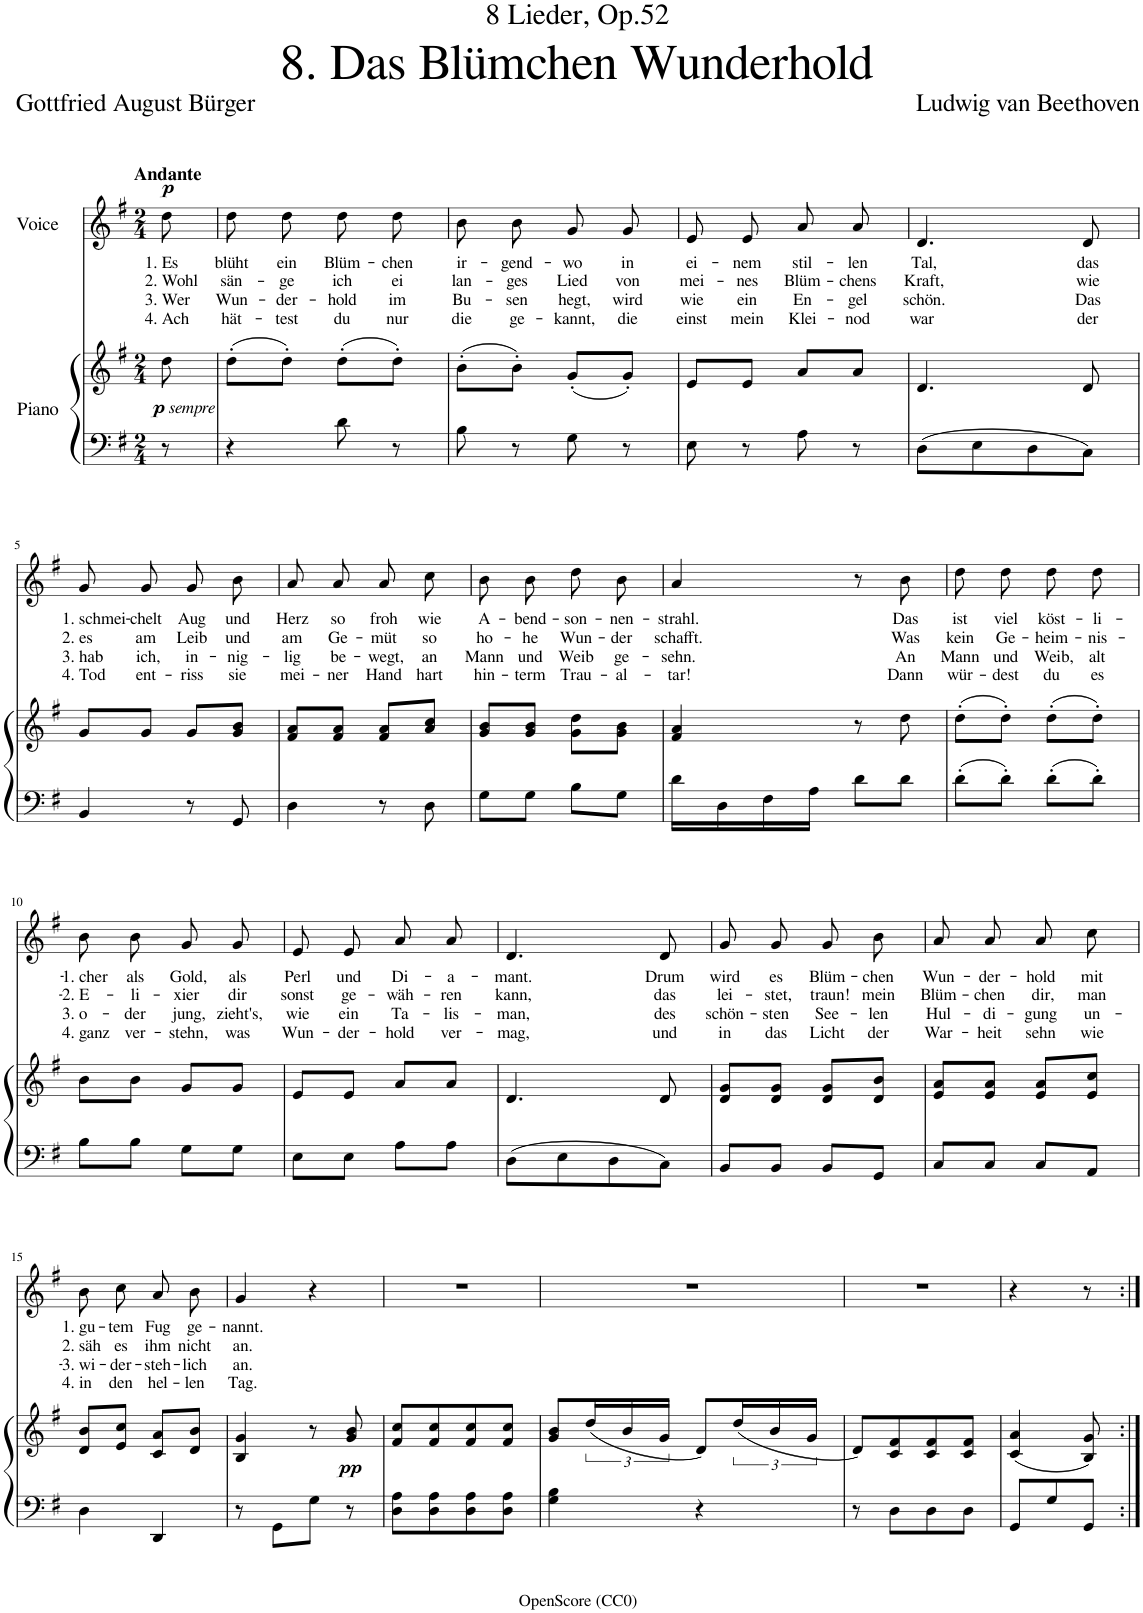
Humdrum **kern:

**kern	**kern	**dynam	**kern	**text	**text	**text	**text	**dynam
*part2	*part2	*part2	*part1	*part1	*part1	*part1	*part1	*part1
*staff3	*staff2	*staff2/3	*staff1	*staff1	*staff1	*staff1	*staff1	*staff1
*I"Piano	*	*	*I"Voice	*	*	*	*	*
*I'Pno	*	*	*	*	*	*	*	*
*clefF4	*clefG2	*	*clefG2	*	*	*	*	*
*k[f#]	*k[f#]	*	*k[f#]	*	*	*	*	*
*M2/4	*M2/4	*	*M2/4	*	*	*	*	*
=	=	=	=	=	=	=	=	=
!	!	!	!LO:TX:a:B:t=Andante	!	!	!	!	!
!	!	!LO:DY:b	!	!LO:LY:b	!LO:LY:b	!LO:LY:b	!LO:LY:b	!
!	!	!LO:DY:n=1:b	!	!	!	!	!	!LO:DY:a
8r	8dd\	p other-dynamics	8dd\	1. Es	2. Wohl	3. Wer	4. Ach	p
=1	=1	=1	=1	=1	=1	=1	=1	=1
!	!	!	!	!LO:LY:b	!LO:LY:b	!LO:LY:b	!LO:LY:b	!
4r	(8dd'\L	.	8dd\L	blüht	sän-	Wun-	hät-	.
!	!	!	!	!LO:LY:b	!LO:LY:b	!LO:LY:b	!LO:LY:b	!
.	8dd'\J)	.	8dd\J	ein	-ge	-der-	-test	.
!	!	!	!	!LO:LY:b	!LO:LY:b	!LO:LY:b	!LO:LY:b	!
8d\	(8dd'\L	.	8dd\L	Blüm-	ich	-hold	du	.
!	!	!	!	!LO:LY:b	!LO:LY:b	!LO:LY:b	!LO:LY:b	!
8r	8dd'\J)	.	8dd\J	-chen	ei	im	nur	.
=2	=2	=2	=2	=2	=2	=2	=2	=2
!	!	!	!	!LO:LY:b	!LO:LY:b	!LO:LY:b	!LO:LY:b	!
8B\	(8b'\L	.	8b\L	ir-	lan-	Bu-	die	.
!	!	!	!	!LO:LY:b	!LO:LY:b	!LO:LY:b	!LO:LY:b	!
8r	8b'\J)	.	8b\J	-gend-	-ges	-sen	ge-	.
!	!	!	!	!LO:LY:b	!LO:LY:b	!LO:LY:b	!LO:LY:b	!
8G\	(8g'/L	.	8g/L	-wo	Lied	hegt,	-kannt,	.
!	!	!	!	!LO:LY:b	!LO:LY:b	!LO:LY:b	!LO:LY:b	!
8r	8g'/J)	.	8g/J	in	von	wird	die	.
=3	=3	=3	=3	=3	=3	=3	=3	=3
!	!	!	!	!LO:LY:b	!LO:LY:b	!LO:LY:b	!LO:LY:b	!
8E\	8e/L	.	8e/L	ei-	mei-	wie	einst	.
!	!	!	!	!LO:LY:b	!LO:LY:b	!LO:LY:b	!LO:LY:b	!
8r	8e/J	.	8e/J	-nem	-nes	ein	mein	.
!	!	!	!	!LO:LY:b	!LO:LY:b	!LO:LY:b	!LO:LY:b	!
8A\	8a/L	.	8a/L	stil-	Blüm-	En-	Klei-	.
!	!	!	!	!LO:LY:b	!LO:LY:b	!LO:LY:b	!LO:LY:b	!
8r	8a/J	.	8a/J	-len	-chens	-gel	-nod	.
=4	=4	=4	=4	=4	=4	=4	=4	=4
!	!	!	!	!LO:LY:b	!LO:LY:b	!LO:LY:b	!LO:LY:b	!
8D\L	4.d/	.	4.d/	Tal,	Kraft,	schön.	war	.
8E\	.	.	.	.	.	.	.	.
8D\	.	.	.	.	.	.	.	.
!	!	!	!	!LO:LY:b	!LO:LY:b	!LO:LY:b	!LO:LY:b	!
8C\J	8d/	.	8d/	das	wie	Das	der	.
!!LO:LB:g=z
=5	=5	=5	=5	=5	=5	=5	=5	=5
!	!	!	!	!LO:LY:b	!LO:LY:b	!LO:LY:b	!LO:LY:b	!
4BB/	8g/L	.	8g/L	1. schmei-	2. es	3. hab	4. Tod	.
!	!	!	!	!LO:LY:b	!LO:LY:b	!LO:LY:b	!LO:LY:b	!
.	8g/J	.	8g/J	-chelt	am	ich,	ent-	.
!	!	!	!	!LO:LY:b	!LO:LY:b	!LO:LY:b	!LO:LY:b	!
8r	8g/L	.	8g/L	Aug	Leib	in-	-riss	.
!	!	!	!	!LO:LY:b	!LO:LY:b	!LO:LY:b	!LO:LY:b	!
8GG/	8g/ 8b/J	.	8b/J	und	und	-nig-	sie	.
=6	=6	=6	=6	=6	=6	=6	=6	=6
!	!	!	!	!LO:LY:b	!LO:LY:b	!LO:LY:b	!LO:LY:b	!
4D\	8f#/ 8a/L	.	8a/L	Herz	am	-lig	mei-	.
!	!	!	!	!LO:LY:b	!LO:LY:b	!LO:LY:b	!LO:LY:b	!
.	8f#/ 8a/J	.	8a/J	so	Ge-	be-	-ner	.
!	!	!	!	!LO:LY:b	!LO:LY:b	!LO:LY:b	!LO:LY:b	!
8r	8f#/ 8a/L	.	8a\L	froh	-müt	-wegt,	Hand	.
!	!	!	!	!LO:LY:b	!LO:LY:b	!LO:LY:b	!LO:LY:b	!
8D\	8a/ 8cc/J	.	8cc\J	wie	so	an	hart	.
=7	=7	=7	=7	=7	=7	=7	=7	=7
!	!	!	!	!LO:LY:b	!LO:LY:b	!LO:LY:b	!LO:LY:b	!
8G\L	8g/ 8b/L	.	8b\L	A-	ho-	Mann	hin-	.
!	!	!	!	!LO:LY:b	!LO:LY:b	!LO:LY:b	!LO:LY:b	!
8G\J	8g/ 8b/J	.	8b\J	-bend-	-he	und	-term	.
!	!	!	!	!LO:LY:b	!LO:LY:b	!LO:LY:b	!LO:LY:b	!
8B\L	8g\ 8dd\L	.	8dd\L	-son-	Wun-	Weib	Trau-	.
!	!	!	!	!LO:LY:b	!LO:LY:b	!LO:LY:b	!LO:LY:b	!
8G\J	8g\ 8b\J	.	8b\J	-nen-	-der	ge-	-al-	.
=8	=8	=8	=8	=8	=8	=8	=8	=8
!	!	!	!	!LO:LY:b	!LO:LY:b	!LO:LY:b	!LO:LY:b	!
16d\LL	4f#/ 4a/	.	4a/	-strahl.	schafft.	-sehn.	-tar!	.
16D\	.	.	.	.	.	.	.	.
16F#\	.	.	.	.	.	.	.	.
16A\JJ	.	.	.	.	.	.	.	.
8d\L	8r	.	8r	.	.	.	.	.
!	!	!	!	!LO:LY:b	!LO:LY:b	!LO:LY:b	!LO:LY:b	!
8d\J	8dd\	.	8b\	Das	Was	An	Dann	.
=9	=9	=9	=9	=9	=9	=9	=9	=9
!	!	!	!	!LO:LY:b	!LO:LY:b	!LO:LY:b	!LO:LY:b	!
8d'\L	(8dd'\L	.	8dd\L	ist	kein	Mann	wür-	.
!	!	!	!	!LO:LY:b	!LO:LY:b	!LO:LY:b	!LO:LY:b	!
8d'\J	8dd'\J)	.	8dd\J	viel	Ge-	und	-dest	.
!	!	!	!	!LO:LY:b	!LO:LY:b	!LO:LY:b	!LO:LY:b	!
8d'\L	(8dd'\L	.	8dd\L	köst-	-heim-	Weib,	du	.
!	!	!	!	!LO:LY:b	!LO:LY:b	!LO:LY:b	!LO:LY:b	!
8d'\J	8dd'\J)	.	8dd\J	-li-	-nis-	alt	es	.
!!LO:LB:g=z
=10	=10	=10	=10	=10	=10	=10	=10	=10
!	!	!	!	!LO:LY:b	!LO:LY:b	!LO:LY:b	!LO:LY:b	!
8B\L	8b\L	.	8b\L	-1. cher	-2. E-	3. o-	4. ganz	.
!	!	!	!	!LO:LY:b	!LO:LY:b	!LO:LY:b	!LO:LY:b	!
8B\J	8b\J	.	8b\J	als	-li-	-der	ver-	.
!	!	!	!	!LO:LY:b	!LO:LY:b	!LO:LY:b	!LO:LY:b	!
8G\L	8g/L	.	8g/L	Gold,	-xier	jung,	-stehn,	.
!	!	!	!	!LO:LY:b	!LO:LY:b	!LO:LY:b	!LO:LY:b	!
8G\J	8g/J	.	8g/J	als	dir	zieht's,	was	.
=11	=11	=11	=11	=11	=11	=11	=11	=11
!	!	!	!	!LO:LY:b	!LO:LY:b	!LO:LY:b	!LO:LY:b	!
8E\L	8e/L	.	8e/L	Perl	sonst	wie	Wun-	.
!	!	!	!	!LO:LY:b	!LO:LY:b	!LO:LY:b	!LO:LY:b	!
8E\J	8e/J	.	8e/J	und	ge-	ein	-der-	.
!	!	!	!	!LO:LY:b	!LO:LY:b	!LO:LY:b	!LO:LY:b	!
8A\L	8a/L	.	8a/L	Di-	-wäh-	Ta-	-hold	.
!	!	!	!	!LO:LY:b	!LO:LY:b	!LO:LY:b	!LO:LY:b	!
8A\J	8a/J	.	8a/J	-a-	-ren	-lis-	ver-	.
=12	=12	=12	=12	=12	=12	=12	=12	=12
!	!	!	!	!LO:LY:b	!LO:LY:b	!LO:LY:b	!LO:LY:b	!
8D\L	4.d/	.	4.d/	-mant.	kann,	-man,	-mag,	.
8E\	.	.	.	.	.	.	.	.
8D\	.	.	.	.	.	.	.	.
!	!	!	!	!LO:LY:b	!LO:LY:b	!LO:LY:b	!LO:LY:b	!
8C\J	8d/	.	8d/	Drum	das	des	und	.
=13	=13	=13	=13	=13	=13	=13	=13	=13
!	!	!	!	!LO:LY:b	!LO:LY:b	!LO:LY:b	!LO:LY:b	!
8BB/L	8d/ 8g/L	.	8g/L	wird	lei-	schön-	in	.
!	!	!	!	!LO:LY:b	!LO:LY:b	!LO:LY:b	!LO:LY:b	!
8BB/J	8d/ 8g/J	.	8g/J	es	-stet,	-sten	das	.
!	!	!	!	!LO:LY:b	!LO:LY:b	!LO:LY:b	!LO:LY:b	!
8BB/L	8d/ 8g/L	.	8g/L	Blüm-	traun!	See-	Licht	.
!	!	!	!	!LO:LY:b	!LO:LY:b	!LO:LY:b	!LO:LY:b	!
8GG/J	8d/ 8b/J	.	8b/J	-chen	mein	-len	der	.
=14	=14	=14	=14	=14	=14	=14	=14	=14
!	!	!	!	!LO:LY:b	!LO:LY:b	!LO:LY:b	!LO:LY:b	!
8C/L	8e/ 8a/L	.	8a/L	Wun-	Blüm-	Hul-	War-	.
!	!	!	!	!LO:LY:b	!LO:LY:b	!LO:LY:b	!LO:LY:b	!
8C/J	8e/ 8a/J	.	8a/J	-der-	-chen	-di-	-heit	.
!	!	!	!	!LO:LY:b	!LO:LY:b	!LO:LY:b	!LO:LY:b	!
8C/L	8e/ 8a/L	.	8a\L	-hold	dir,	-gung	sehn	.
!	!	!	!	!LO:LY:b	!LO:LY:b	!LO:LY:b	!LO:LY:b	!
8AA/J	8e/ 8cc/J	.	8cc\J	mit	man	un-	wie	.
!!LO:LB:g=z
=15	=15	=15	=15	=15	=15	=15	=15	=15
!	!	!	!	!LO:LY:b	!LO:LY:b	!LO:LY:b	!LO:LY:b	!
4D\	8d/ 8b/L	.	8b\L	1. gu-	2. säh	-3. wi-	4. in	.
!	!	!	!	!LO:LY:b	!LO:LY:b	!LO:LY:b	!LO:LY:b	!
.	8e/ 8cc/J	.	8cc\J	-tem	es	-der-	den	.
!	!	!	!	!LO:LY:b	!LO:LY:b	!LO:LY:b	!LO:LY:b	!
4DD/	8c/ 8a/L	.	8a/L	Fug	ihm	-steh-	hel-	.
!	!	!	!	!LO:LY:b	!LO:LY:b	!LO:LY:b	!LO:LY:b	!
.	8d/ 8b/J	.	8b/J	ge-	nicht	-lich	-len	.
=16	=16	=16	=16	=16	=16	=16	=16	=16
!	!	!	!	!LO:LY:b	!LO:LY:b	!LO:LY:b	!LO:LY:b	!
8r	4B/ 4g/	.	4g/	-nannt.	an.	an.	Tag.	.
8GG\L	.	.	.	.	.	.	.	.
8G\J	8r	.	4r	.	.	.	.	.
!	!	!LO:DY:b	!	!	!	!	!	!
8r	8g/ 8b/	pp	.	.	.	.	.	.
=17	=17	=17	=17	=17	=17	=17	=17	=17
8D\ 8A\L	8f#/ 8cc/L	.	2r	.	.	.	.	.
8D\ 8A\	8f#/ 8cc/	.	.	.	.	.	.	.
8D\ 8A\	8f#/ 8cc/	.	.	.	.	.	.	.
8D\ 8A\J	8f#/ 8cc/J	.	.	.	.	.	.	.
=18	=18	=18	=18	=18	=18	=18	=18	=18
4G\ 4B\	8g/ 8b/L	.	2r	.	.	.	.	.
.	(24dd/L	.	.	.	.	.	.	.
.	24b/	.	.	.	.	.	.	.
.	24g/JJ	.	.	.	.	.	.	.
4r	8d/L)	.	.	.	.	.	.	.
.	(24dd/L	.	.	.	.	.	.	.
.	24b/	.	.	.	.	.	.	.
.	24g/JJ	.	.	.	.	.	.	.
=19	=19	=19	=19	=19	=19	=19	=19	=19
8r	8d/L)	.	2r	.	.	.	.	.
8D\L	8c/ 8f#/	.	.	.	.	.	.	.
8D\	8c/ 8f#/	.	.	.	.	.	.	.
8D\J	8c/ 8f#/J	.	.	.	.	.	.	.
=20	=20	=20	=20	=20	=20	=20	=20	=20
8GG/L	(4c/ 4a/	.	4r	.	.	.	.	.
8G/	.	.	.	.	.	.	.	.
8GG/J	8B/ 8g/)	.	8r	.	.	.	.	.
=:|!	=:|!	=:|!	=:|!	=:|!	=:|!	=:|!	=:|!	=:|!
*-	*-	*-	*-	*-	*-	*-	*-	*-
